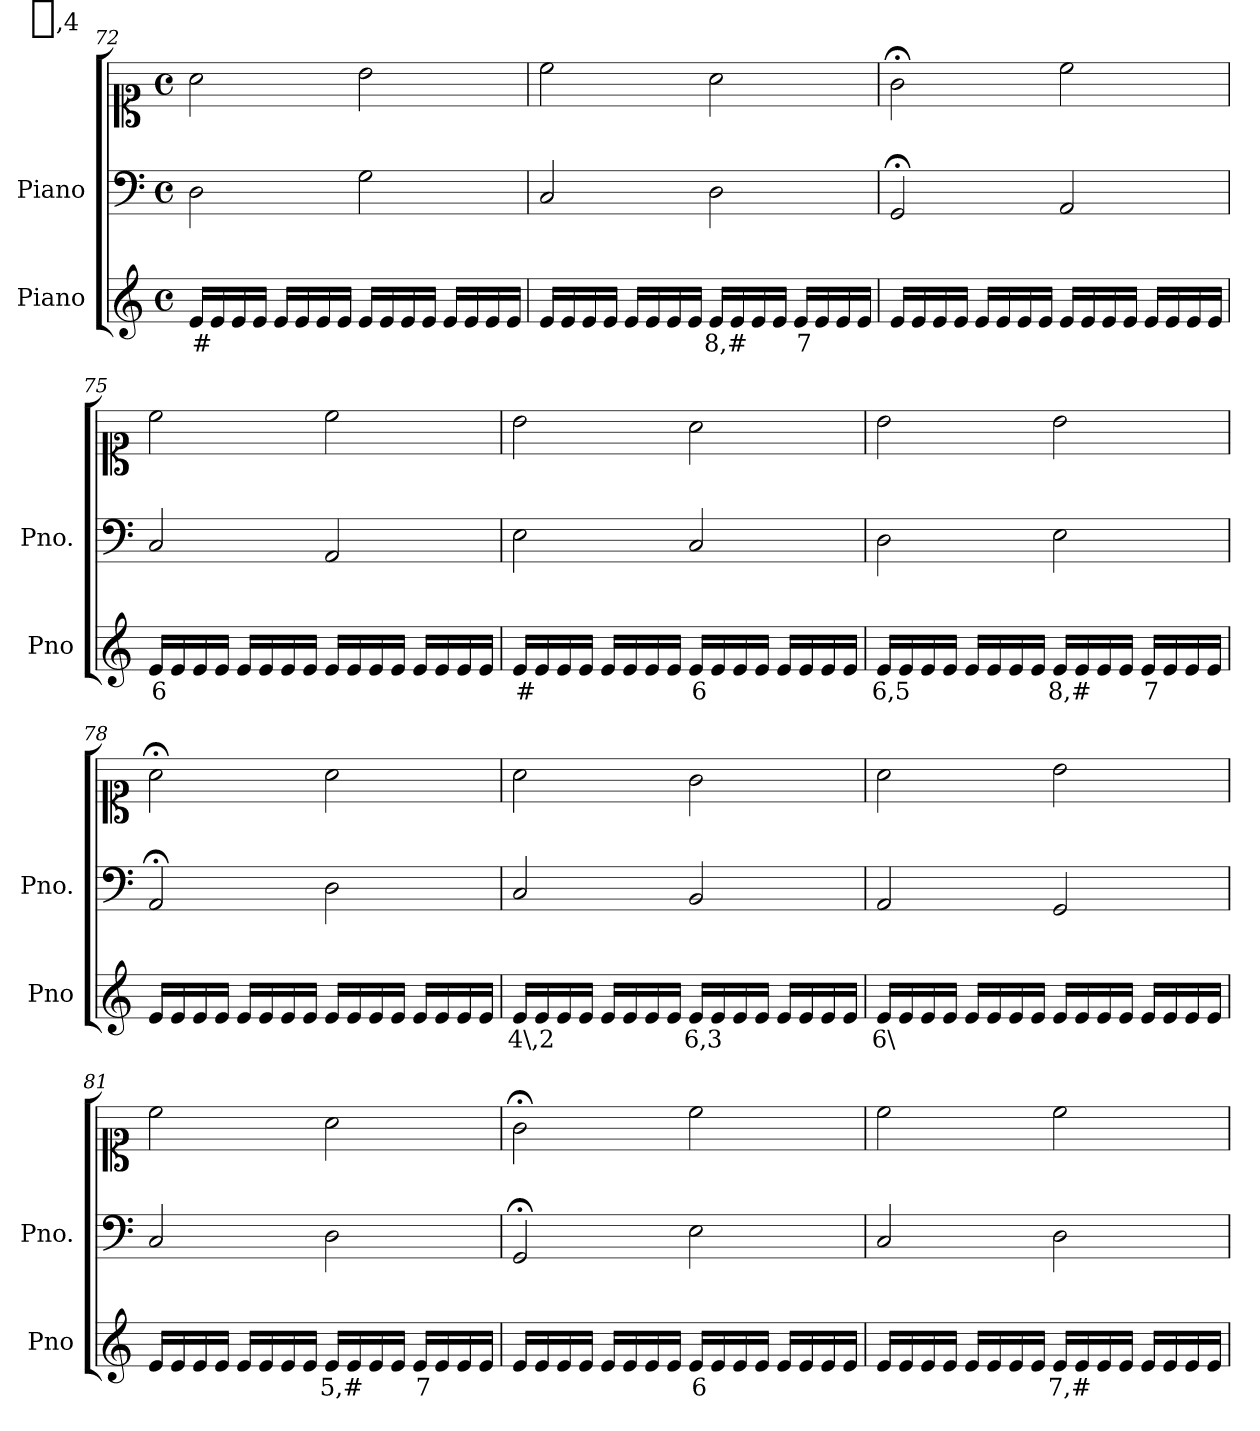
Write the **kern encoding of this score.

**kern	**text	**kern	**kern
*part2	*part2	*part1	*part1
*staff3	*staff3	*staff2	*staff1
*I"Piano	*	*I"Piano	*
*I'Pno	*	*I'Pno.	*
*clefG2	*	*clefF4	*clefC1
*k[]	*	*k[]	*k[]
*M4/4	*	*M4/4	*M4/4
*met(c)	*	*met(c)	*met(c)
=72	=72	=72	=72
!	!LO:LY:b	!	!
16e/LL	#	2D\	2a\
16e/	.	.	.
16e/	.	.	.
16e/JJ	.	.	.
16e/LL	.	.	.
16e/	.	.	.
16e/	.	.	.
16e/JJ	.	.	.
16e/LL	.	2G\	2b\
16e/	.	.	.
16e/	.	.	.
16e/JJ	.	.	.
16e/LL	.	.	.
16e/	.	.	.
16e/	.	.	.
16e/JJ	.	.	.
=73	=73	=73	=73
16e/LL	.	2C/	2cc\
16e/	.	.	.
16e/	.	.	.
16e/JJ	.	.	.
16e/LL	.	.	.
16e/	.	.	.
16e/	.	.	.
16e/JJ	.	.	.
!	!LO:LY:b	!	!
16e/LL	8,#	2D\	2a\
16e/	.	.	.
16e/	.	.	.
16e/JJ	.	.	.
!	!LO:LY:b	!	!
16e/LL	7	.	.
16e/	.	.	.
16e/	.	.	.
16e/JJ	.	.	.
=74	=74	=74	=74
16e/LL	.	2GG;</	2g;<\
16e/	.	.	.
16e/	.	.	.
16e/JJ	.	.	.
16e/LL	.	.	.
16e/	.	.	.
16e/	.	.	.
16e/JJ	.	.	.
16e/LL	.	2AA/	2cc\
16e/	.	.	.
16e/	.	.	.
16e/JJ	.	.	.
16e/LL	.	.	.
16e/	.	.	.
16e/	.	.	.
16e/JJ	.	.	.
=75	=75	=75	=75
!	!LO:LY:b	!	!
16e/LL	6	2C/	2cc\
16e/	.	.	.
16e/	.	.	.
16e/JJ	.	.	.
16e/LL	.	.	.
16e/	.	.	.
16e/	.	.	.
16e/JJ	.	.	.
16e/LL	.	2AA/	2cc\
16e/	.	.	.
16e/	.	.	.
16e/JJ	.	.	.
16e/LL	.	.	.
16e/	.	.	.
16e/	.	.	.
16e/JJ	.	.	.
=76	=76	=76	=76
!	!LO:LY:b	!	!
16e/LL	#	2E\	2b\
16e/	.	.	.
16e/	.	.	.
16e/JJ	.	.	.
16e/LL	.	.	.
16e/	.	.	.
16e/	.	.	.
16e/JJ	.	.	.
!	!LO:LY:b	!	!
16e/LL	6	2C/	2a\
16e/	.	.	.
16e/	.	.	.
16e/JJ	.	.	.
16e/LL	.	.	.
16e/	.	.	.
16e/	.	.	.
16e/JJ	.	.	.
=77	=77	=77	=77
!	!LO:LY:b	!	!
16e/LL	6,5	2D\	2b\
16e/	.	.	.
16e/	.	.	.
16e/JJ	.	.	.
16e/LL	.	.	.
16e/	.	.	.
16e/	.	.	.
16e/JJ	.	.	.
!	!LO:LY:b	!	!
16e/LL	8,#	2E\	2b\
16e/	.	.	.
16e/	.	.	.
16e/JJ	.	.	.
!	!LO:LY:b	!	!
16e/LL	7	.	.
16e/	.	.	.
16e/	.	.	.
16e/JJ	.	.	.
=78	=78	=78	=78
16e/LL	.	2AA;</	2a;<\
16e/	.	.	.
16e/	.	.	.
16e/JJ	.	.	.
16e/LL	.	.	.
16e/	.	.	.
16e/	.	.	.
16e/JJ	.	.	.
16e/LL	.	2D\	2a\
16e/	.	.	.
16e/	.	.	.
16e/JJ	.	.	.
16e/LL	.	.	.
16e/	.	.	.
16e/	.	.	.
16e/JJ	.	.	.
=79	=79	=79	=79
!	!LO:LY:b	!	!
16e/LL	4\,2	2C/	2a\
16e/	.	.	.
16e/	.	.	.
16e/JJ	.	.	.
16e/LL	.	.	.
16e/	.	.	.
16e/	.	.	.
16e/JJ	.	.	.
!	!LO:LY:b	!	!
16e/LL	6,3	2BB/	2g\
16e/	.	.	.
16e/	.	.	.
16e/JJ	.	.	.
!	!LO:LY:b	!	!
16e/LL	_,4	.	.
16e/	.	.	.
16e/	.	.	.
16e/JJ	.	.	.
=80	=80	=80	=80
!	!LO:LY:b	!	!
16e/LL	6\	2AA/	2a\
16e/	.	.	.
16e/	.	.	.
16e/JJ	.	.	.
16e/LL	.	.	.
16e/	.	.	.
16e/	.	.	.
16e/JJ	.	.	.
16e/LL	.	2GG/	2b\
16e/	.	.	.
16e/	.	.	.
16e/JJ	.	.	.
16e/LL	.	.	.
16e/	.	.	.
16e/	.	.	.
16e/JJ	.	.	.
=81	=81	=81	=81
16e/LL	.	2C/	2cc\
16e/	.	.	.
16e/	.	.	.
16e/JJ	.	.	.
16e/LL	.	.	.
16e/	.	.	.
16e/	.	.	.
16e/JJ	.	.	.
!	!LO:LY:b	!	!
16e/LL	5,#	2D\	2a\
16e/	.	.	.
16e/	.	.	.
16e/JJ	.	.	.
!	!LO:LY:b	!	!
16e/LL	7	.	.
16e/	.	.	.
16e/	.	.	.
16e/JJ	.	.	.
=82	=82	=82	=82
16e/LL	.	2GG;</	2g;<\
16e/	.	.	.
16e/	.	.	.
16e/JJ	.	.	.
16e/LL	.	.	.
16e/	.	.	.
16e/	.	.	.
16e/JJ	.	.	.
!	!LO:LY:b	!	!
16e/LL	6	2E\	2cc\
16e/	.	.	.
16e/	.	.	.
16e/JJ	.	.	.
16e/LL	.	.	.
16e/	.	.	.
16e/	.	.	.
16e/JJ	.	.	.
=83	=83	=83	=83
16e/LL	.	2C/	2cc\
16e/	.	.	.
16e/	.	.	.
16e/JJ	.	.	.
16e/LL	.	.	.
16e/	.	.	.
16e/	.	.	.
16e/JJ	.	.	.
!	!LO:LY:b	!	!
16e/LL	7,#	2D\	2cc\
16e/	.	.	.
16e/	.	.	.
16e/JJ	.	.	.
16e/LL	.	.	.
16e/	.	.	.
16e/	.	.	.
16e/JJ	.	.	.
=	=	=	=
*-	*-	*-	*-
